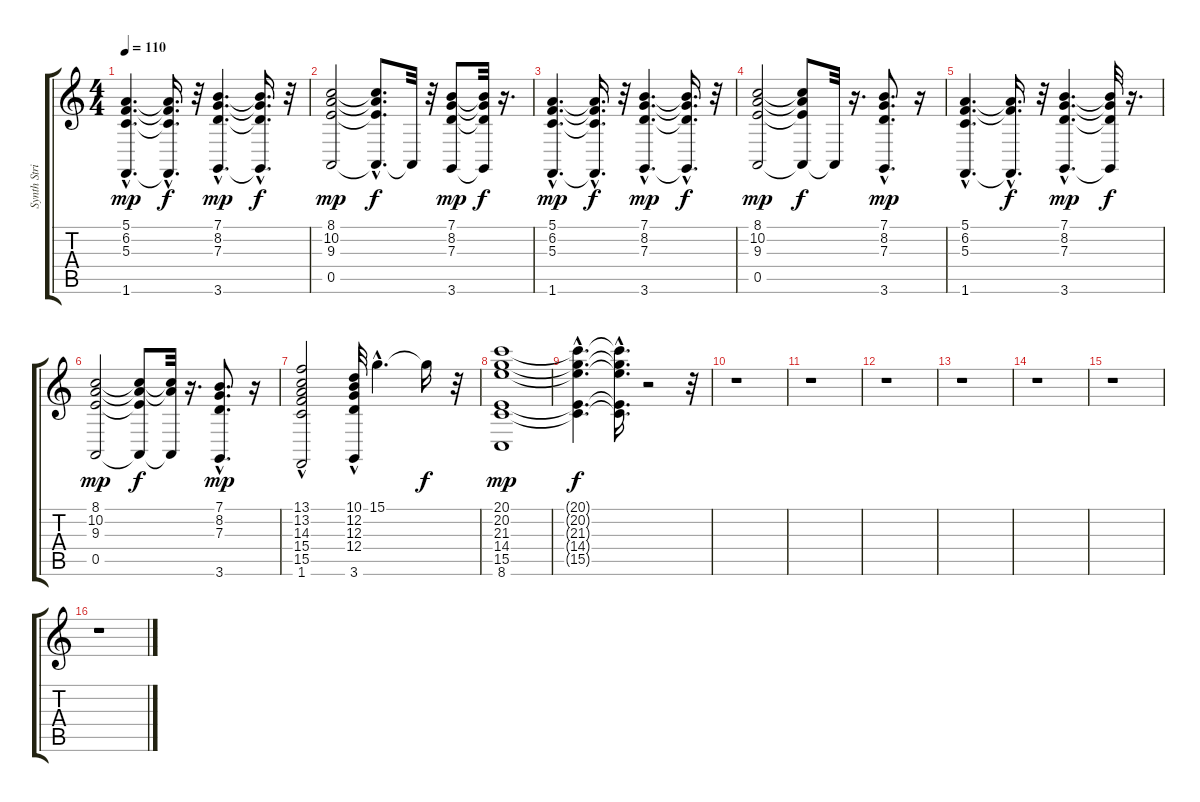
\track ("Synth Strings 1" "Synth Stri") {instrument synthstrings1}
\staff {score tabs}
\tuning (E4 B3 G3 D3 A2 E2) {hide}
\ts (4 4)
\tempo 110
\clef g2
\ks c
(5.1{hac} 6.2{hac} 5.3{hac} 1.6{hac}).4{d dy mp instrument synthstrings1} (5.1{t} 6.2{hac t} 5.3{t} 1.6{hac t}).16{d dy f} r.32 (7.1{hac} 8.2{hac} 7.3{hac} 3.6{hac}).4{d dy mp} (7.1{t} 8.2{hac t} 7.3{t} 3.6{hac t}).16{d dy f} r.32 |
(8.1 10.2 9.3 0.5).2{dy mp} (8.1{hac t} 10.2{hac t} 9.3{hac t} 0.5{hac t}).8{d dy f} 0.5{t}.32 r.32 (7.1 8.2 7.3 3.6).8{dy mp} (7.1{t} 8.2{t} 7.3{t} 3.6{t}).32{dy f} r.16{d} |
(5.1{hac} 6.2{hac} 5.3{hac} 1.6{hac}).4{d dy mp} (5.1{hac t} 6.2{hac t} 5.3{hac t} 1.6{hac t}).16{d dy f} r.32 (7.1{hac} 8.2{hac} 7.3{hac} 3.6{hac}).4{d dy mp} (7.1{hac t} 8.2{hac t} 7.3{t} 3.6{hac t}).16{d dy f} r.32 |
(8.1 10.2 9.3 0.5).2{dy mp} (8.1{t} 10.2{t} 9.3{t} 0.5{t}).8{dy f} 0.5{t}.32 r.16{d} (7.1 8.2 7.3 3.6{hac}).8{d dy mp} r.16 |
(5.1{hac} 6.2{hac} 5.3{hac} 1.6{hac}).4{d} (5.1{hac t} 6.2{t} 1.6{hac t}).16{d dy f} r.32 (7.1{hac} 8.2{hac} 7.3{hac} 3.6{hac}).4{d dy mp} (7.1{t} 8.2{t} 7.3{t} 3.6{t}).32{dy f} r.16{d} |
(8.1 10.2 9.3 0.5).2{dy mp} (8.1{t} 10.2{t} 9.3{t} 0.5{t}).8{dy f} (8.1{t} 10.2{t} 0.5{t}).32 r.16{d} (7.1 8.2 7.3 3.6{hac}).8{d dy mp} r.16 |
(13.1{hac} 13.2 14.3{hac} 15.4{hac} 15.5{hac} 1.6{hac}).2 (10.1{hac} 12.2{hac} 12.3 12.4{hac} 3.6{hac}).32 15.1{hac}.4{d} 15.1{t}.16{dy f} r.32 |
(20.1 20.2 21.3 14.4 15.5 8.6).1{dy mp} |
(20.1{hac t} 20.2{hac t} 21.3{hac t} 14.4{hac t} 15.5{hac t}).4{d dy f} (20.1{hac t} 20.2{hac t} 21.3{hac t} 14.4{hac t} 15.5{hac t}).16{d} r.2 r.32 |
r.1 |
r.1 |
r.1 |
r.1 |
r.1 |
r.1 |
r.1
